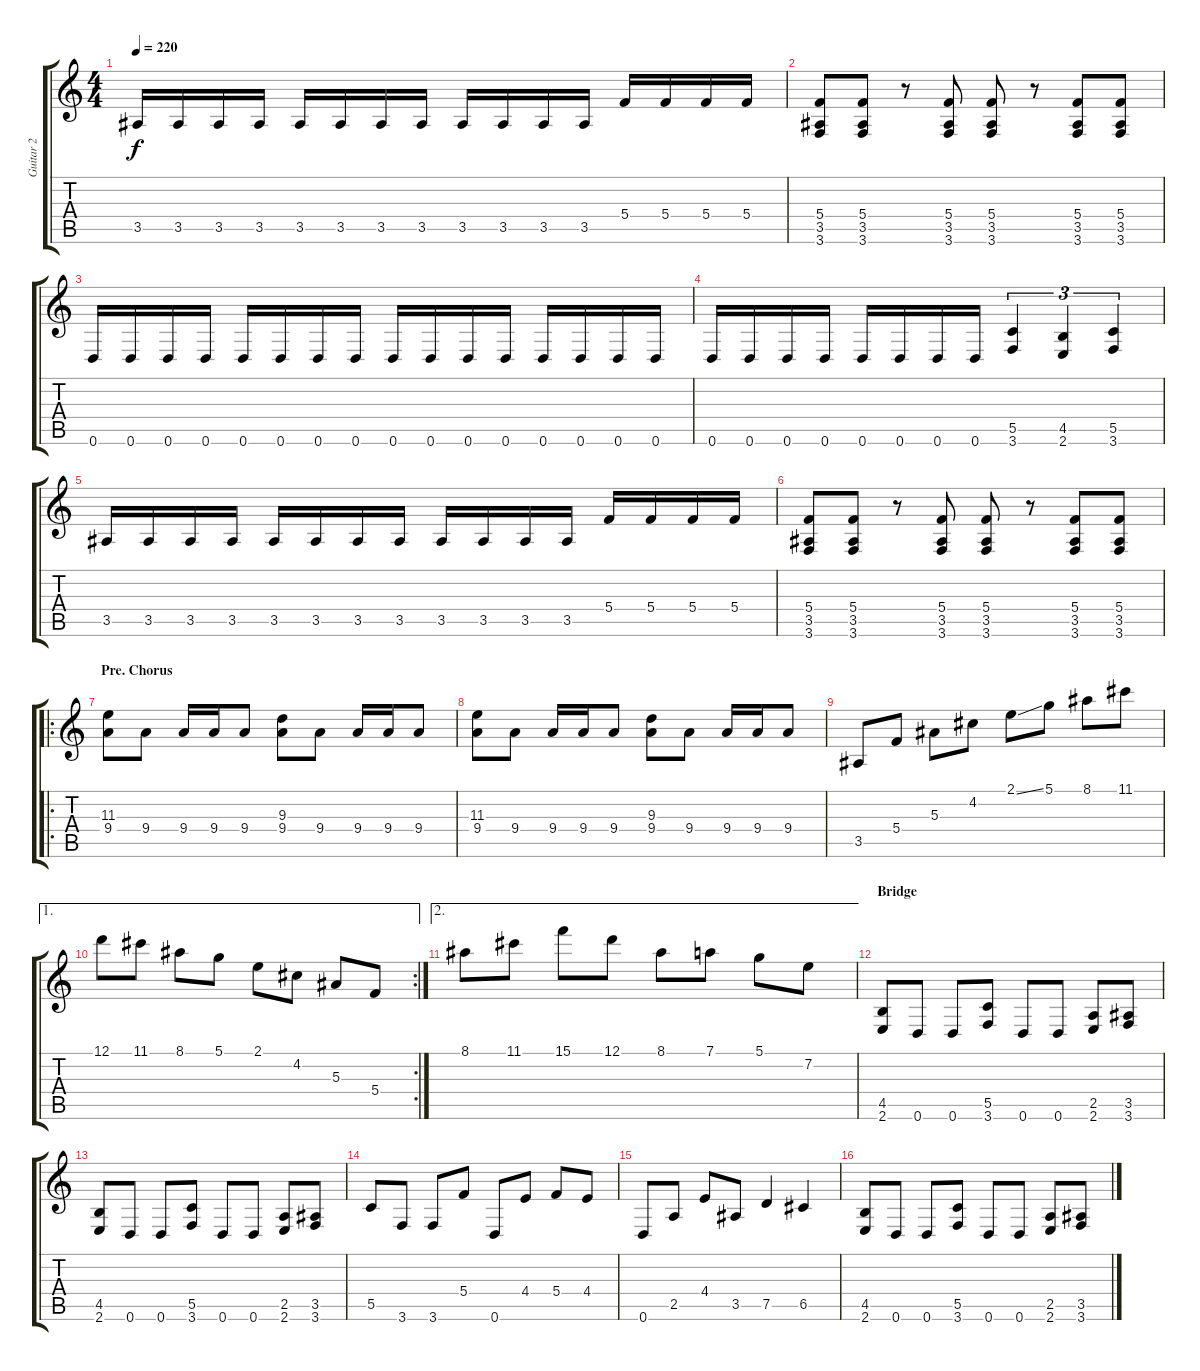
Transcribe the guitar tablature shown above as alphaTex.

\track ("Guitar 2" "Guitar 2") {instrument overdrivenguitar}
\staff {score tabs}
\tuning (D4 A3 F3 C3 G2 D2) {hide}
\ts (4 4)
\tempo 220
\clef g2
\ks c
3.5.16{dy f} 3.5.16 3.5.16 3.5.16 3.5.16 3.5.16 3.5.16 3.5.16 3.5.16 3.5.16 3.5.16 3.5.16 5.4.16 5.4.16 5.4.16 5.4.16 |
(5.4 3.5 3.6).8 (5.4 3.5 3.6).8 r.8 (5.4 3.5 3.6).8 (5.4 3.5 3.6).8 r.8 (5.4 3.5 3.6).8 (5.4 3.5 3.6).8 |
0.6.16 0.6.16 0.6.16 0.6.16 0.6.16 0.6.16 0.6.16 0.6.16 0.6.16 0.6.16 0.6.16 0.6.16 0.6.16 0.6.16 0.6.16 0.6.16 |
0.6.16 0.6.16 0.6.16 0.6.16 0.6.16 0.6.16 0.6.16 0.6.16 (5.5 3.6).4{tu (3 2)} (4.5 2.6).4{tu (3 2)} (5.5 3.6).4{tu (3 2)} |
3.5.16 3.5.16 3.5.16 3.5.16 3.5.16 3.5.16 3.5.16 3.5.16 3.5.16 3.5.16 3.5.16 3.5.16 5.4.16 5.4.16 5.4.16 5.4.16 |
(5.4 3.5 3.6).8 (5.4 3.5 3.6).8 r.8 (5.4 3.5 3.6).8 (5.4 3.5 3.6).8 r.8 (5.4 3.5 3.6).8 (5.4 3.5 3.6).8 |
\ro
\section ("" "Pre. Chorus")
(11.3 9.4).8 9.4.8 9.4.16 9.4.16 9.4.8 (9.3 9.4).8 9.4.8 9.4.16 9.4.16 9.4.8 |
(11.3 9.4).8 9.4.8 9.4.16 9.4.16 9.4.8 (9.3 9.4).8 9.4.8 9.4.16 9.4.16 9.4.8 |
3.5.8 5.4.8 5.3.8 4.2.8 2.1{ss}.8 5.1.8 8.1.8 11.1.8 |
\ae 1
\rc 2
12.1.8 11.1.8 8.1.8 5.1.8 2.1.8 4.2.8 5.3.8 5.4.8 |
\ae 2
8.1.8 11.1.8 15.1.8 12.1.8 8.1.8 7.1.8 5.1.8 7.2.8 |
\section ("" "Bridge")
(4.5 2.6).8 0.6.8 0.6.8 (5.5 3.6).8 0.6.8 0.6.8 (2.5 2.6).8 (3.5 3.6).8 |
(4.5 2.6).8 0.6.8 0.6.8 (5.5 3.6).8 0.6.8 0.6.8 (2.5 2.6).8 (3.5 3.6).8 |
5.5.8 3.6.8 3.6.8 5.4.8 0.6.8 4.4.8 5.4.8 4.4.8 |
0.6.8 2.5.8 4.4.8 3.5.8 7.5.4 6.5.4 |
(4.5 2.6).8 0.6.8 0.6.8 (5.5 3.6).8 0.6.8 0.6.8 (2.5 2.6).8 (3.5 3.6).8
